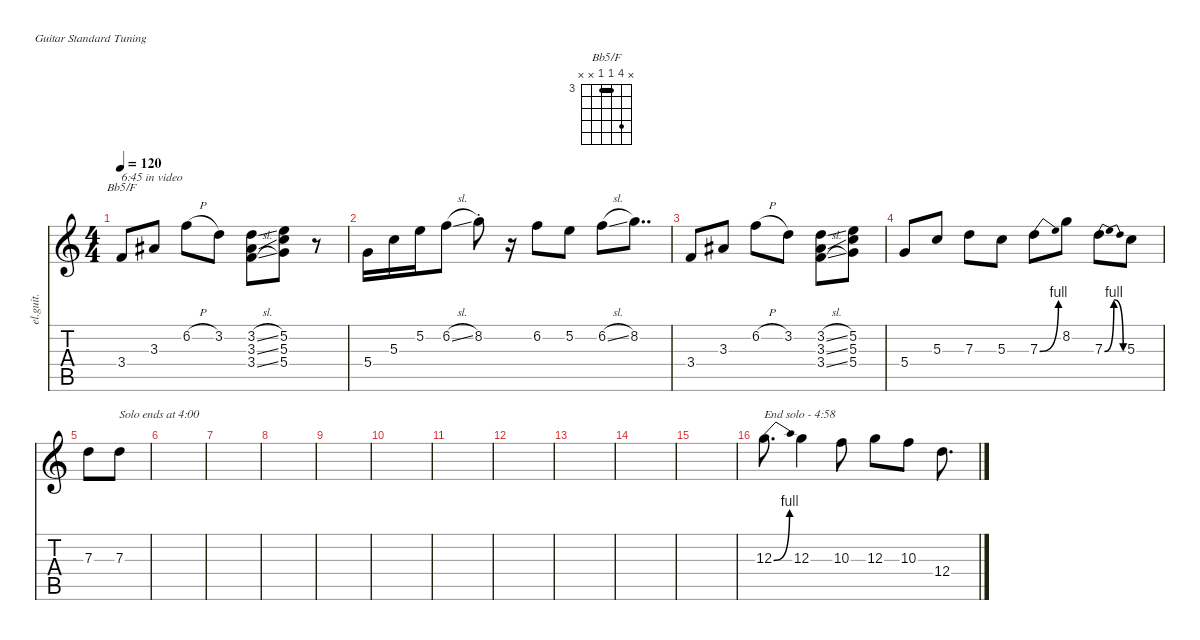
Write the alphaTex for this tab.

\defaultSystemsLayout 4
\hideDynamics
\bracketExtendMode nobrackets
\track ("Lead" "el.guit.") {instrument electricguitarclean}
\staff {score tabs}
\tuning (E4 B3 G3 D3 A2 E2)
\chord ("Bb5/F" x 6 3 3 x x) {firstfret 3 showfingering false barre 3}
\ts (4 4)
\tempo 120
\clef g2
\ks c
3.4.8{ch "Bb5/F" txt "6:45 in video" dy mf beam Up} 3.3{acc #}.8{beam Up} 6.2{h}.8{beam Down} 3.2.8{beam Down} (3.2{sl} 3.3{sl acc #} 3.4{sl}).8{beam Down} (5.2 5.3 5.4).8{beam Down} r.8{beam Down} |
5.4.16{beam Down} 5.3.16{beam Down} 5.2.16{beam Down} 6.2{sl}.8{beam Down} 8.2{st}.8{beam Down} r.16{beam Down} 6.2.8{beam Down} 5.2.8{beam Down} 6.2{sl}.8{beam Down} 8.2.8{dd beam Down} |
3.4.8{beam Up} 3.3{acc #}.8{beam Up} 6.2{h}.8{beam Down} 3.2.8{beam Down} (3.2{sl} 3.3{sl acc #} 3.4{sl}).8{beam Down} (5.2 5.3 5.4).8{beam Down} |
5.4.8{beam Up} 5.3.8{beam Up} 7.3.8{beam Down} 5.3.8{beam Down} 7.3{be (bend 0 0 15 4)}.8{beam Down} 8.2.8{beam Down} 7.3{be (bendrelease 0 0 10.2 4 20.4 4 30 0)}.8{beam Down} 5.3.8{beam Down} |
7.3.8{beam Down} 7.3.8{txt "Solo ends at 4:00" beam Down} |
|
|
|
|
|
|
|
|
|
|
12.3{be (bend 0 0 15 4)}.8{d txt "End solo - 4:58" beam Down} 12.3.4{beam Down} 10.3.8{beam Down} 12.3.8{beam Down} 10.3.8{beam Down} 12.4.8{d beam Down}
